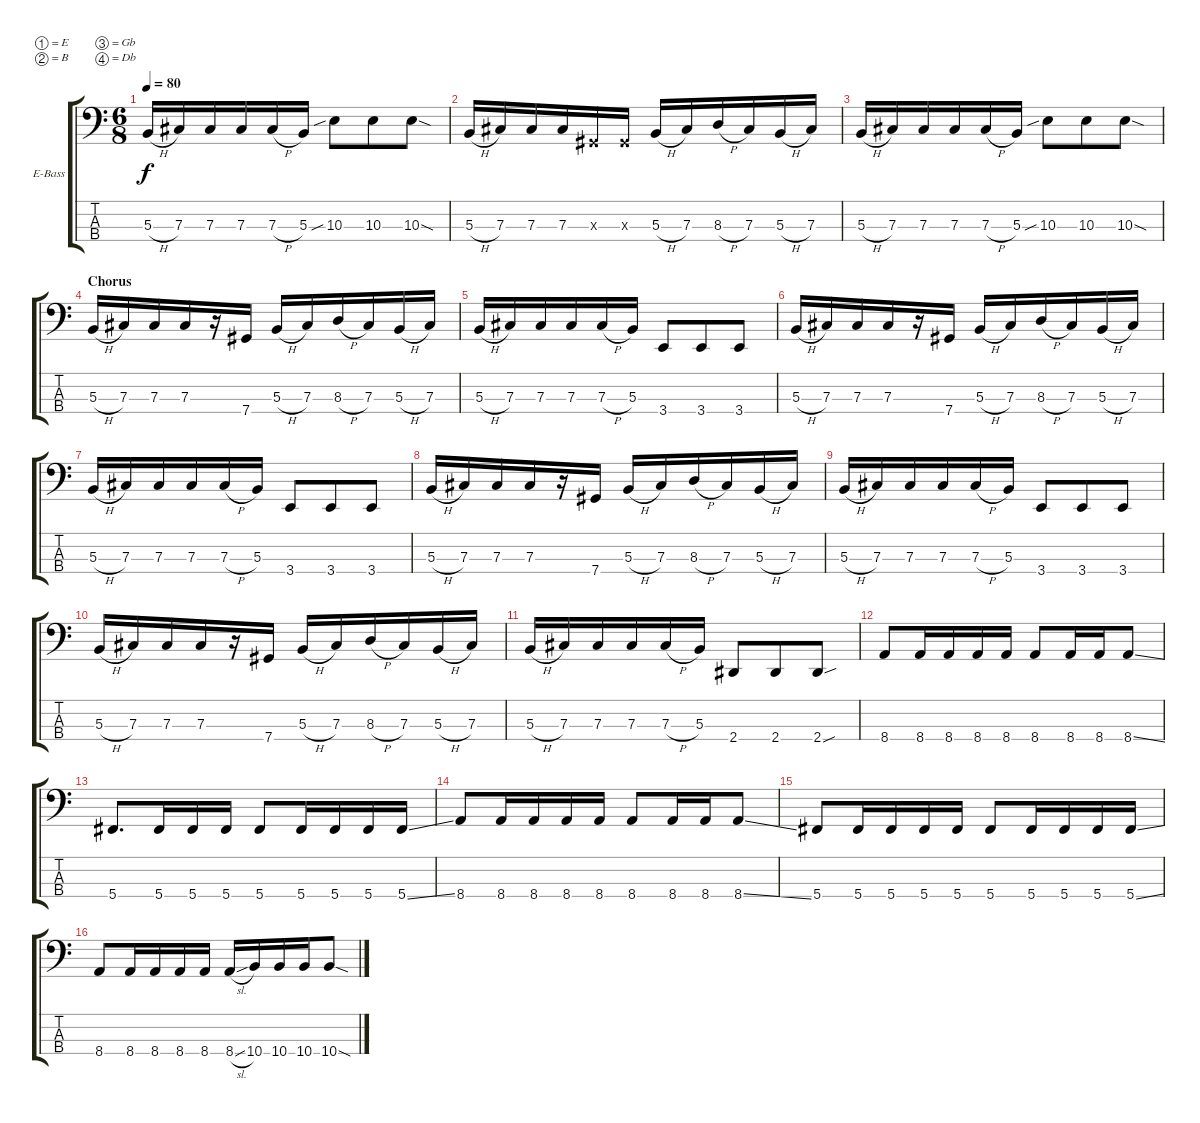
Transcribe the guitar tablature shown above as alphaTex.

\defaultSystemsLayout 4
\bracketExtendMode groupsimilarinstruments
\firstSystemTrackNameOrientation horizontal
\otherSystemsTrackNameOrientation horizontal
\track ("Electric Bass" "E-Bass") {instrument electricbassfinger}
\staff {score tabs}
\tuning (E2 B1 Gb1 Db1)
\ts (6 8)
\tempo 80
\clef f4
\ks c
5.3{h}.16{dy f} 7.3.16 7.3.16 7.3.16 7.3{h}.16 5.3.16 10.3{sib}.8 10.3.8 10.3{sod}.8 |
5.3{h}.16 7.3.16 7.3.16 7.3.16 2.3{x}.16 2.3{x}.16 5.3{h}.16 7.3.16 8.3{h}.16 7.3.16 5.3{h}.16 7.3.16 |
5.3{h}.16 7.3.16 7.3.16 7.3.16 7.3{h}.16 5.3.16 10.3{sib}.8 10.3.8 10.3{sod}.8 |
\section ("" "Chorus")
5.3{h}.16 7.3.16 7.3.16 7.3.16 r.16 7.4.16 5.3{h}.16 7.3.16 8.3{h}.16 7.3.16 5.3{h}.16 7.3.16 |
5.3{h}.16 7.3.16 7.3.16 7.3.16 7.3{h}.16 5.3.16 3.4.8 3.4.8 3.4.8 |
5.3{h}.16 7.3.16 7.3.16 7.3.16 r.16 7.4.16 5.3{h}.16 7.3.16 8.3{h}.16 7.3.16 5.3{h}.16 7.3.16 |
5.3{h}.16 7.3.16 7.3.16 7.3.16 7.3{h}.16 5.3.16 3.4.8 3.4.8 3.4.8 |
5.3{h}.16 7.3.16 7.3.16 7.3.16 r.16 7.4.16 5.3{h}.16 7.3.16 8.3{h}.16 7.3.16 5.3{h}.16 7.3.16 |
5.3{h}.16 7.3.16 7.3.16 7.3.16 7.3{h}.16 5.3.16 3.4.8 3.4.8 3.4.8 |
5.3{h}.16 7.3.16 7.3.16 7.3.16 r.16 7.4.16 5.3{h}.16 7.3.16 8.3{h}.16 7.3.16 5.3{h}.16 7.3.16 |
5.3{h}.16 7.3.16 7.3.16 7.3.16 7.3{h}.16 5.3.16 2.4.8 2.4.8 2.4{sou}.8 |
8.4.8 8.4.16 8.4.16 8.4.16 8.4.16 8.4.8 8.4.16 8.4.16 8.4{ss}.8 |
5.4.8{d} 5.4.16 5.4.16 5.4.16 5.4.8 5.4.16 5.4.16 5.4.16 5.4{ss}.16 |
8.4.8 8.4.16 8.4.16 8.4.16 8.4.16 8.4.8 8.4.16 8.4.16 8.4{ss}.8 |
5.4.8 5.4.16 5.4.16 5.4.16 5.4.16 5.4.8 5.4.16 5.4.16 5.4.16 5.4{ss}.16 |
8.4.8 8.4.16 8.4.16 8.4.16 8.4.16 8.4{sl}.16 10.4.16 10.4.16 10.4.16 10.4{sod}.8
